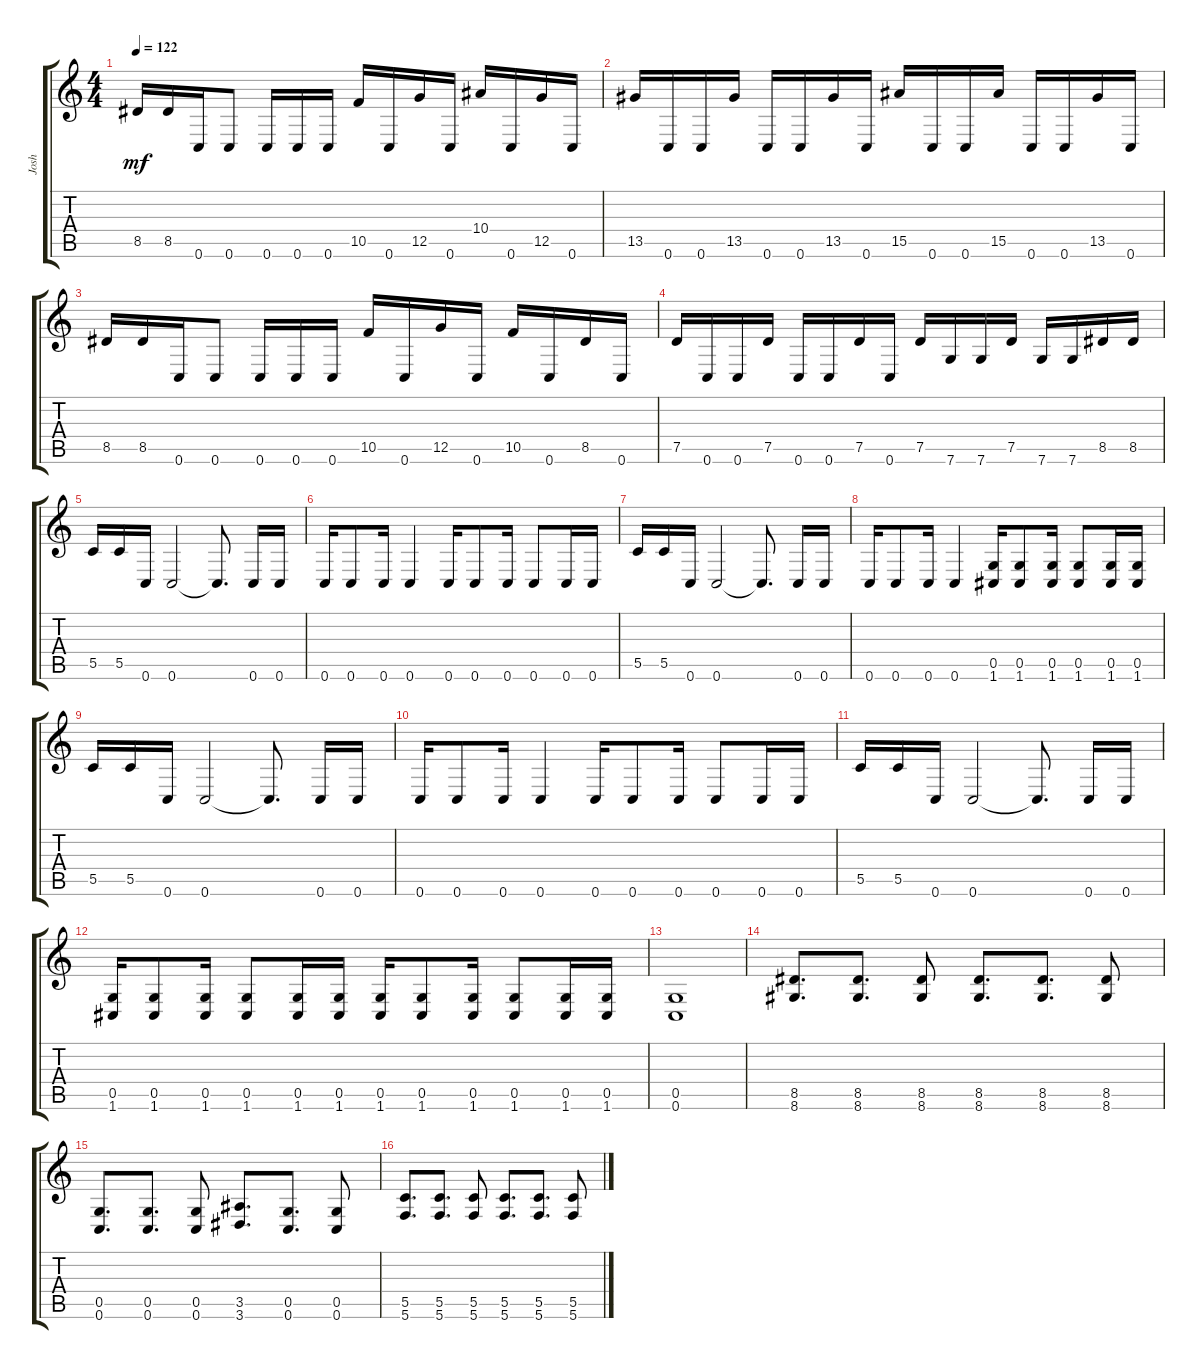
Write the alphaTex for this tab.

\track ("Josh" "Josh") {instrument distortionguitar}
\staff {score tabs}
\tuning (D4 A3 F3 C3 G2 C2) {hide}
\ts (4 4)
\tempo 122
\clef g2
\ks c
8.5.16{dy mf} 8.5.16 0.6.16 0.6.8 0.6.16 0.6.16 0.6.16 10.5.16 0.6.16 12.5.16 0.6.16 10.4.16 0.6.16 12.5.16 0.6.16 |
13.5.16 0.6.16 0.6.16 13.5.16 0.6.16 0.6.16 13.5.16 0.6.16 15.5.16 0.6.16 0.6.16 15.5.16 0.6.16 0.6.16 13.5.16 0.6.16 |
8.5.16 8.5.16 0.6.16 0.6.8 0.6.16 0.6.16 0.6.16 10.5.16 0.6.16 12.5.16 0.6.16 10.5.16 0.6.16 8.5.16 0.6.16 |
7.5.16 0.6.16 0.6.16 7.5.16 0.6.16 0.6.16 7.5.16 0.6.16 7.5.16 7.6.16 7.6.16 7.5.16 7.6.16 7.6.16 8.5.16 8.5.16 |
5.5.16 5.5.16 0.6.16 0.6.2 0.6{t}.8{d} 0.6.16 0.6.16 |
0.6.16 0.6.8 0.6.16 0.6.4 0.6.16 0.6.8 0.6.16 0.6.8 0.6.16 0.6.16 |
5.5.16 5.5.16 0.6.16 0.6.2 0.6{t}.8{d} 0.6.16 0.6.16 |
0.6.16 0.6.8 0.6.16 0.6.4 (0.5 1.6).16 (0.5 1.6).8 (0.5 1.6).16 (0.5 1.6).8 (0.5 1.6).16 (0.5 1.6).16 |
5.5.16 5.5.16 0.6.16 0.6.2 0.6{t}.8{d} 0.6.16 0.6.16 |
0.6.16 0.6.8 0.6.16 0.6.4 0.6.16 0.6.8 0.6.16 0.6.8 0.6.16 0.6.16 |
5.5.16 5.5.16 0.6.16 0.6.2 0.6{t}.8{d} 0.6.16 0.6.16 |
(0.5 1.6).16 (0.5 1.6).8 (0.5 1.6).16 (0.5 1.6).8 (0.5 1.6).16 (0.5 1.6).16 (0.5 1.6).16 (0.5 1.6).8 (0.5 1.6).16 (0.5 1.6).8 (0.5 1.6).16 (0.5 1.6).16 |
(0.5 0.6).1 |
(8.5 8.6).8{d} (8.5 8.6).8{d} (8.5 8.6).8 (8.5 8.6).8{d} (8.5 8.6).8{d} (8.5 8.6).8 |
(0.5 0.6).8{d} (0.5 0.6).8{d} (0.5 0.6).8 (3.5 3.6).8{d} (0.5 0.6).8{d} (0.5 0.6).8 |
(5.5 5.6).8{d} (5.5 5.6).8{d} (5.5 5.6).8 (5.5 5.6).8{d} (5.5 5.6).8{d} (5.5 5.6).8
